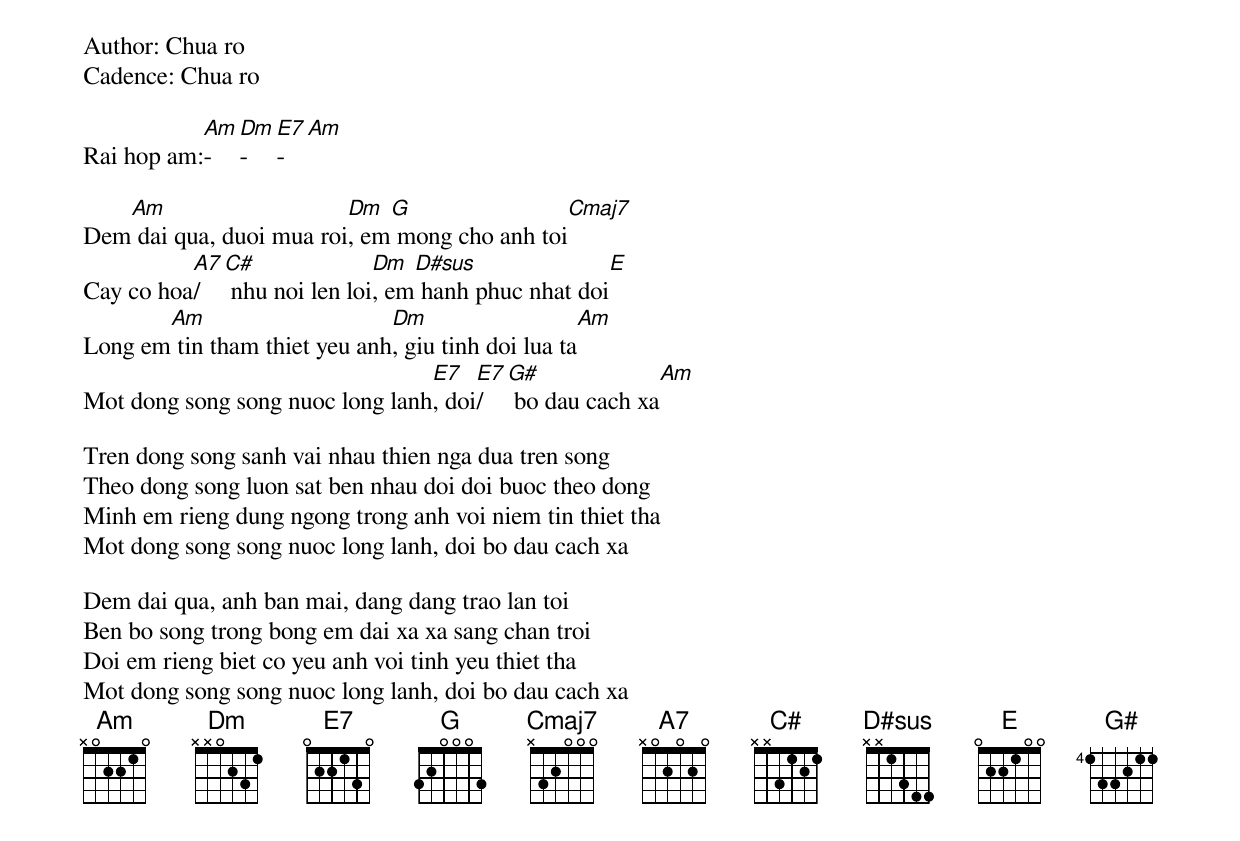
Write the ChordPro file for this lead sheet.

Author: Chua ro
Cadence: Chua ro

Rai hop am:[Am]-[Dm]-[E7]-[Am]

Dem[Am] dai qua, duoi mua roi[Dm], em[G] mong cho anh toi[Cmaj7]
Cay co hoa[A7]/[C#] nhu noi len loi[Dm], em[D#sus] hanh phuc nhat doi[E]
Long em[Am] tin tham thiet yeu anh[Dm], giu tinh doi lua ta[Am]
Mot dong song song nuoc long lanh[E7], doi[E7]/[G#] bo dau cach xa[Am]

Tren dong song sanh vai nhau thien nga dua tren song
Theo dong song luon sat ben nhau doi doi buoc theo dong
Minh em rieng dung ngong trong anh voi niem tin thiet tha
Mot dong song song nuoc long lanh, doi bo dau cach xa

Dem dai qua, anh ban mai, dang dang trao lan toi
Ben bo song trong bong em dai xa xa sang chan troi
Doi em rieng biet co yeu anh voi tinh yeu thiet tha
Mot dong song song nuoc long lanh, doi bo dau cach xa
